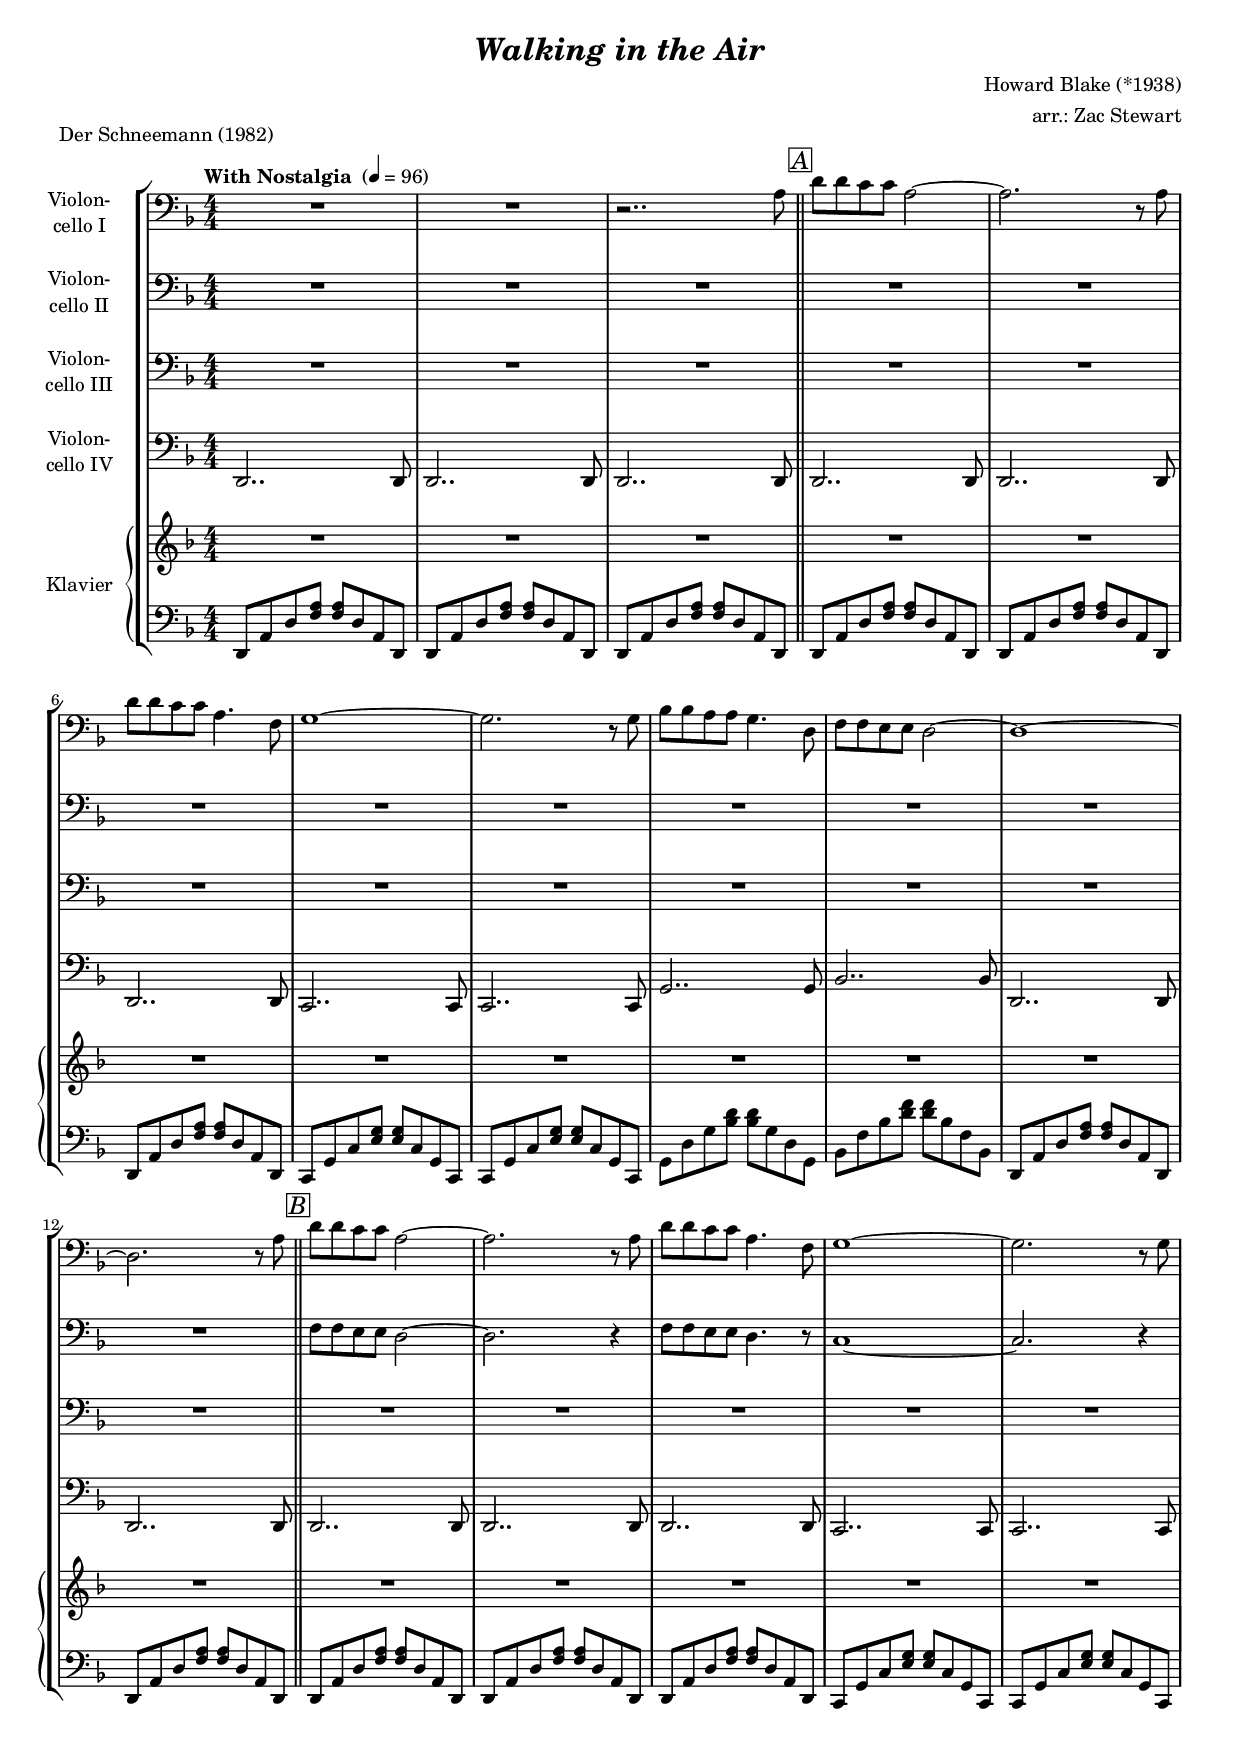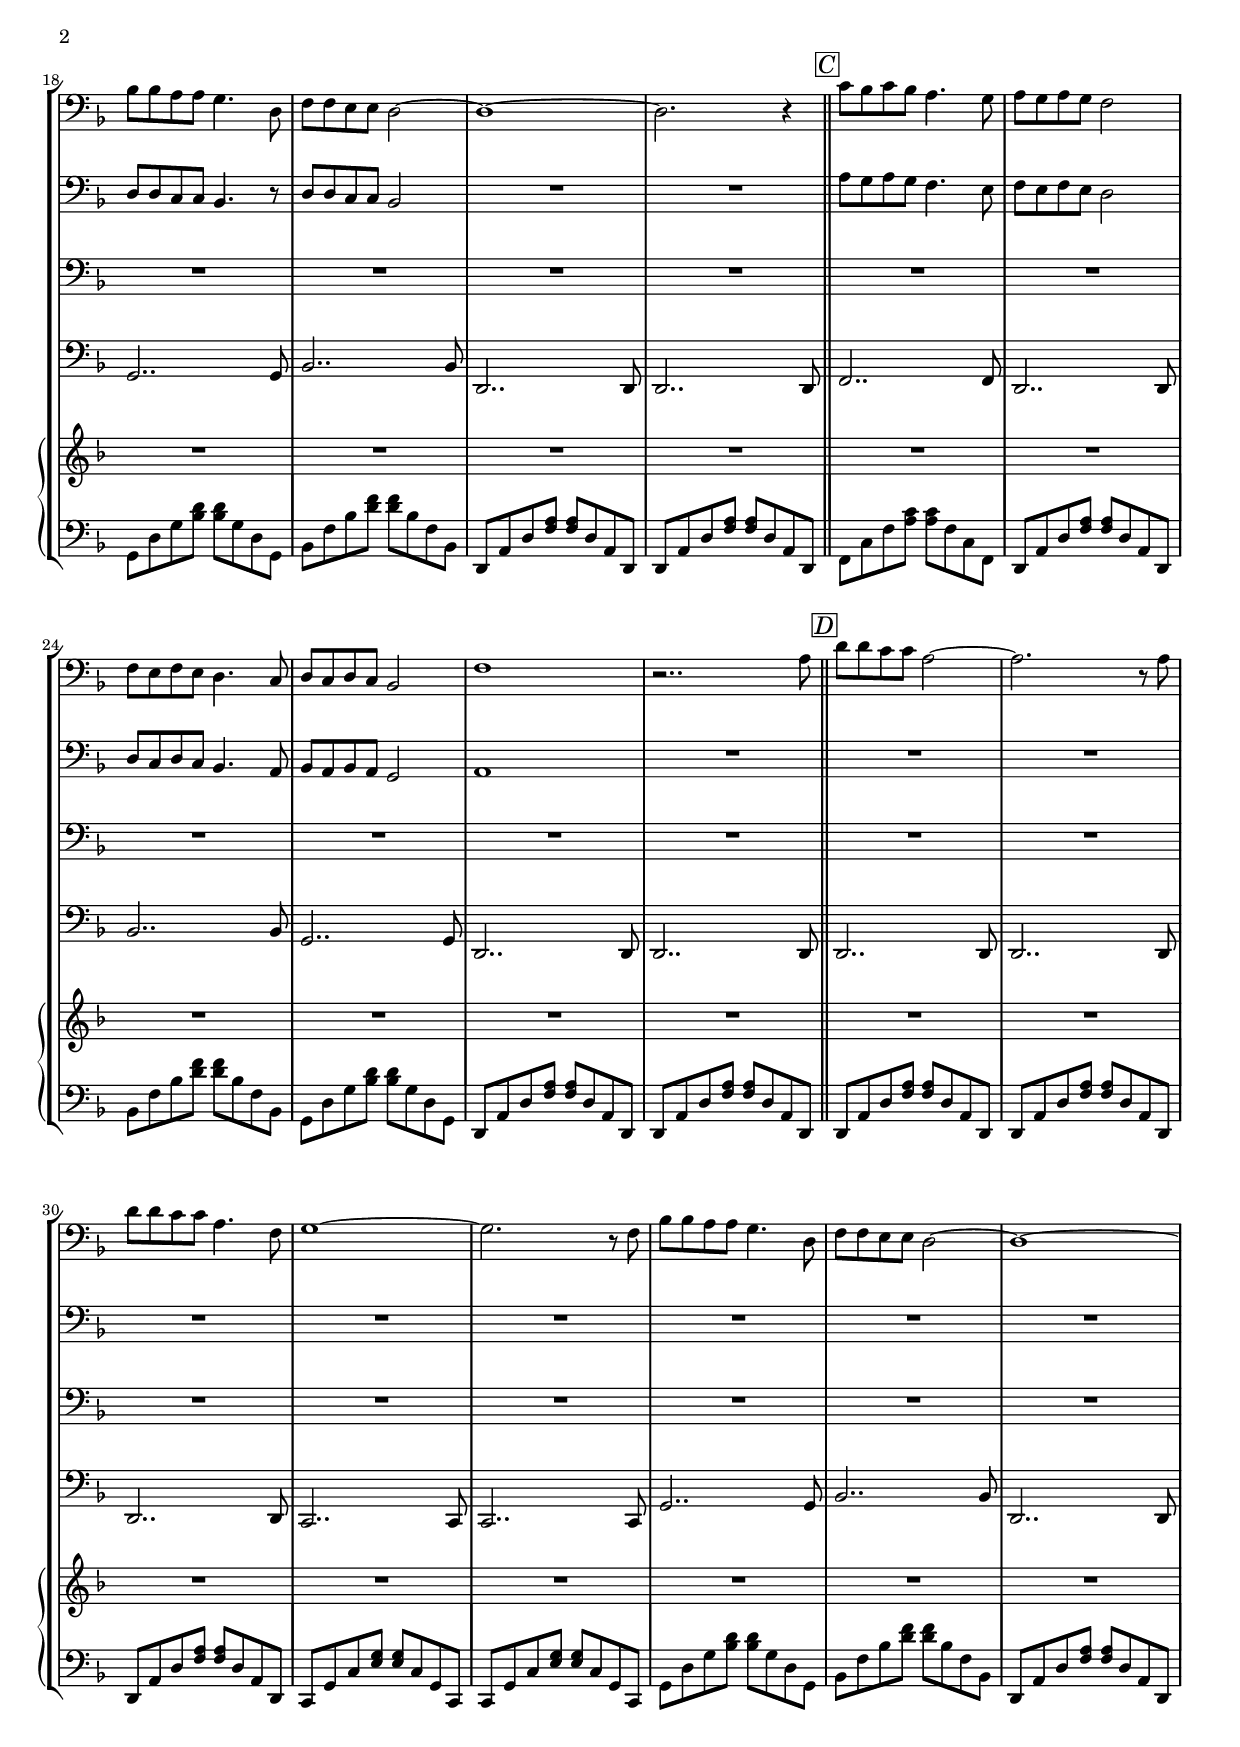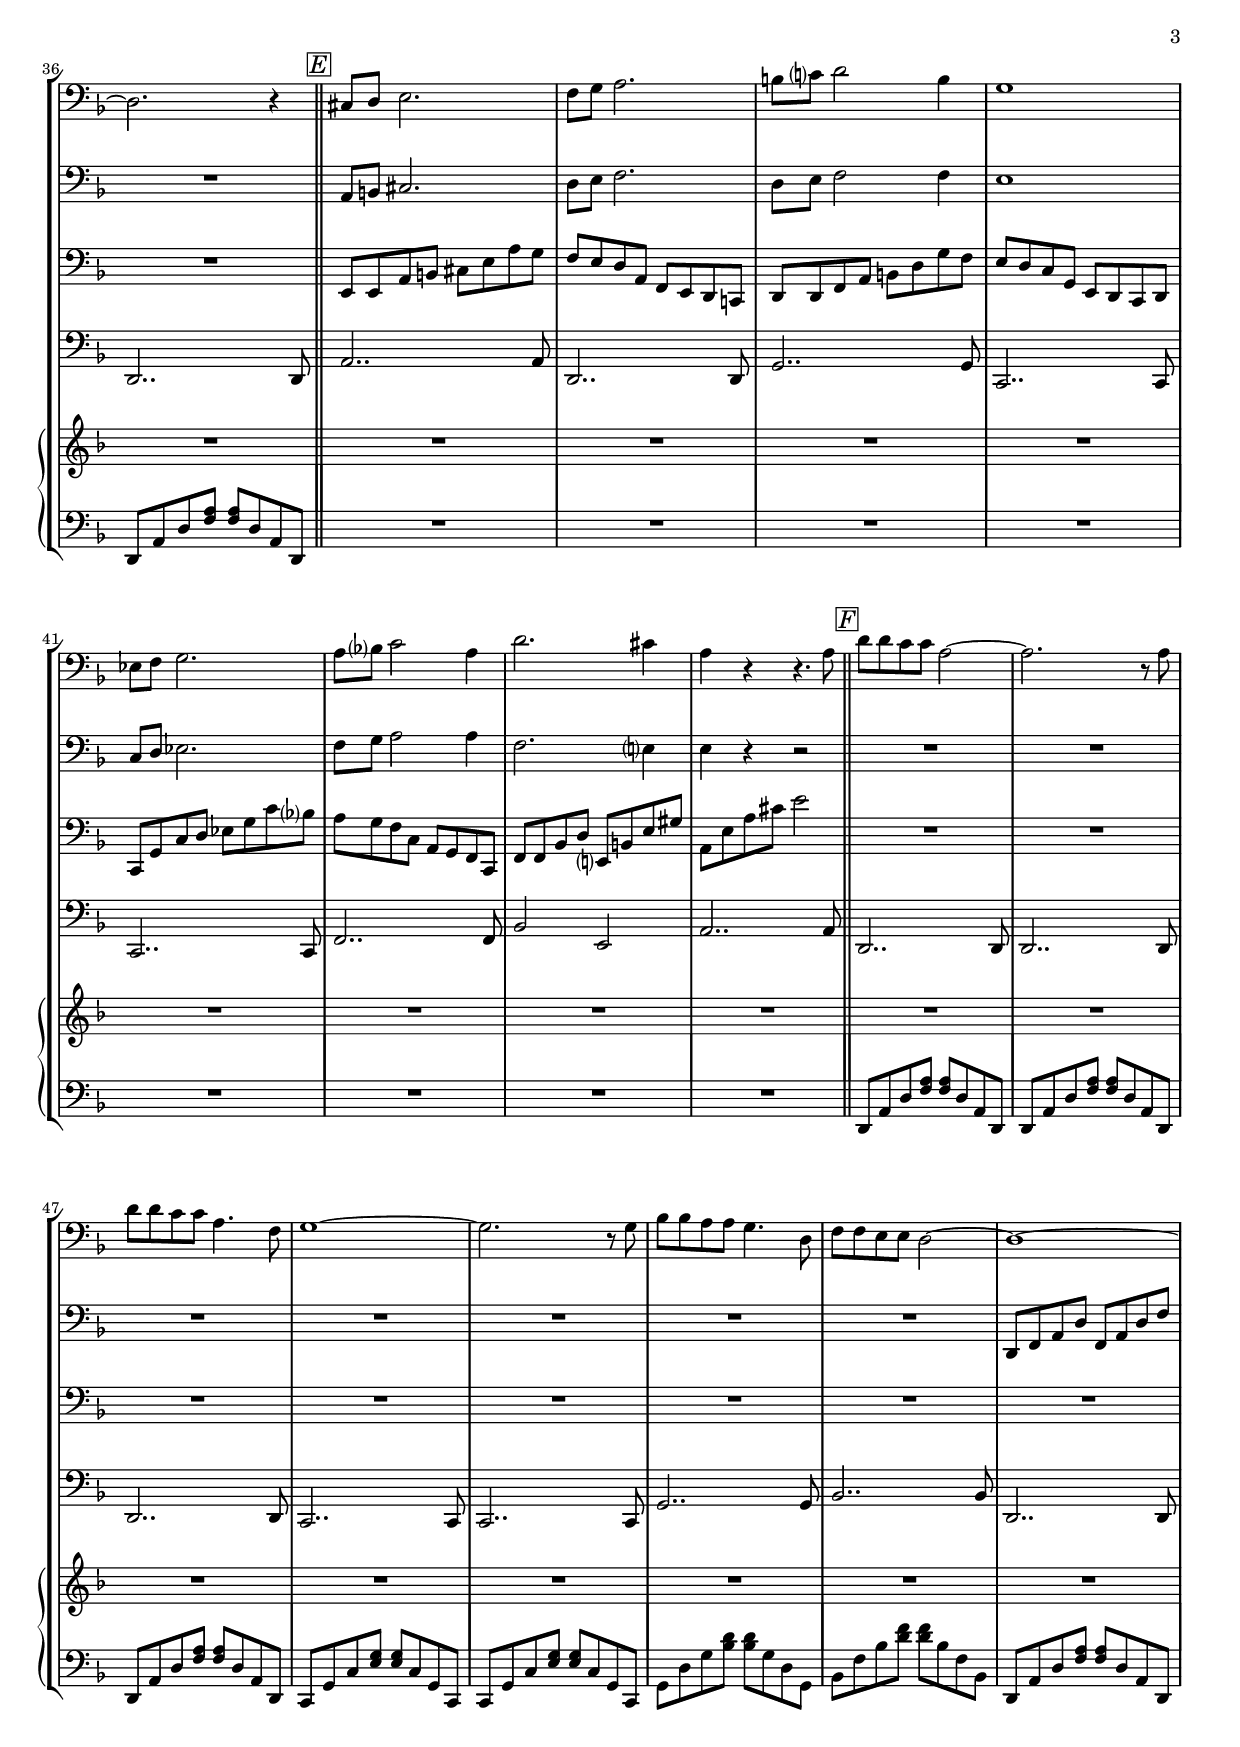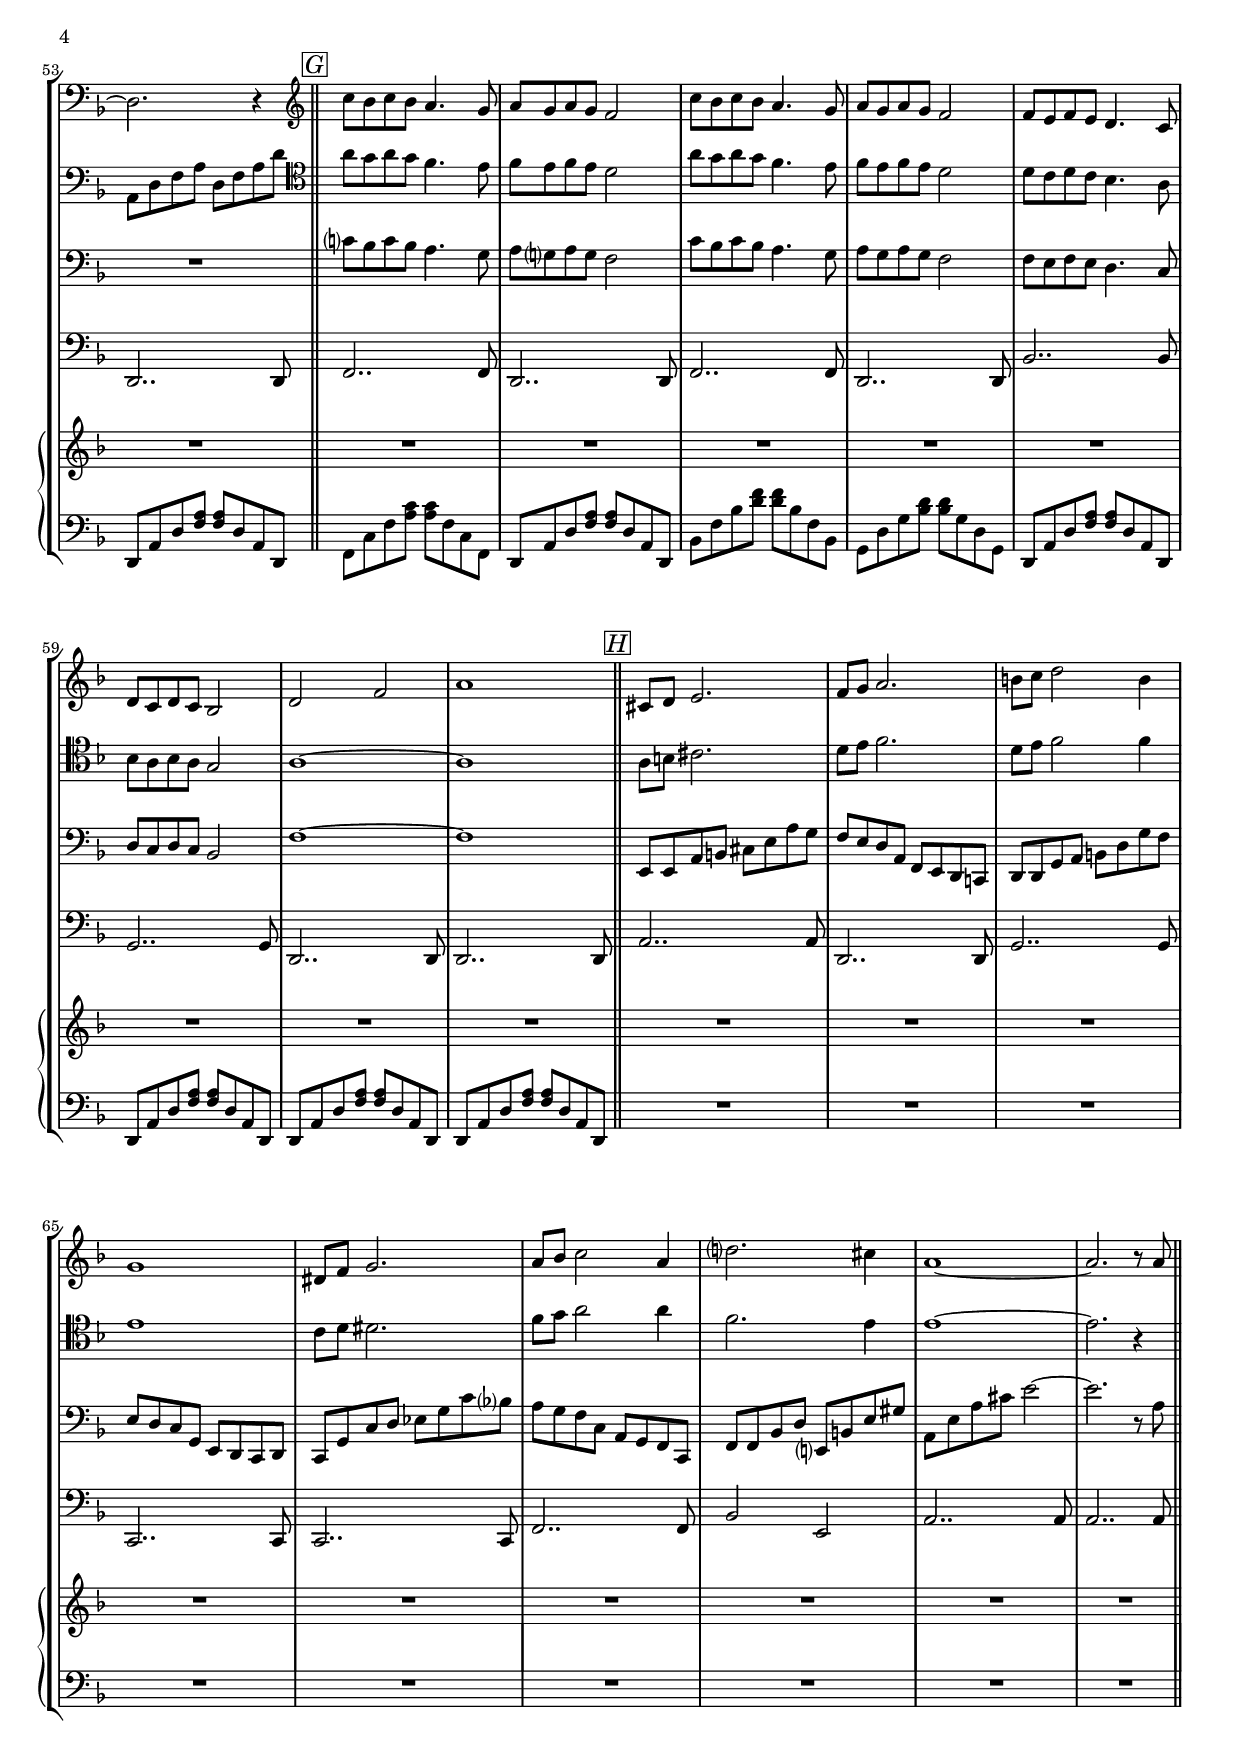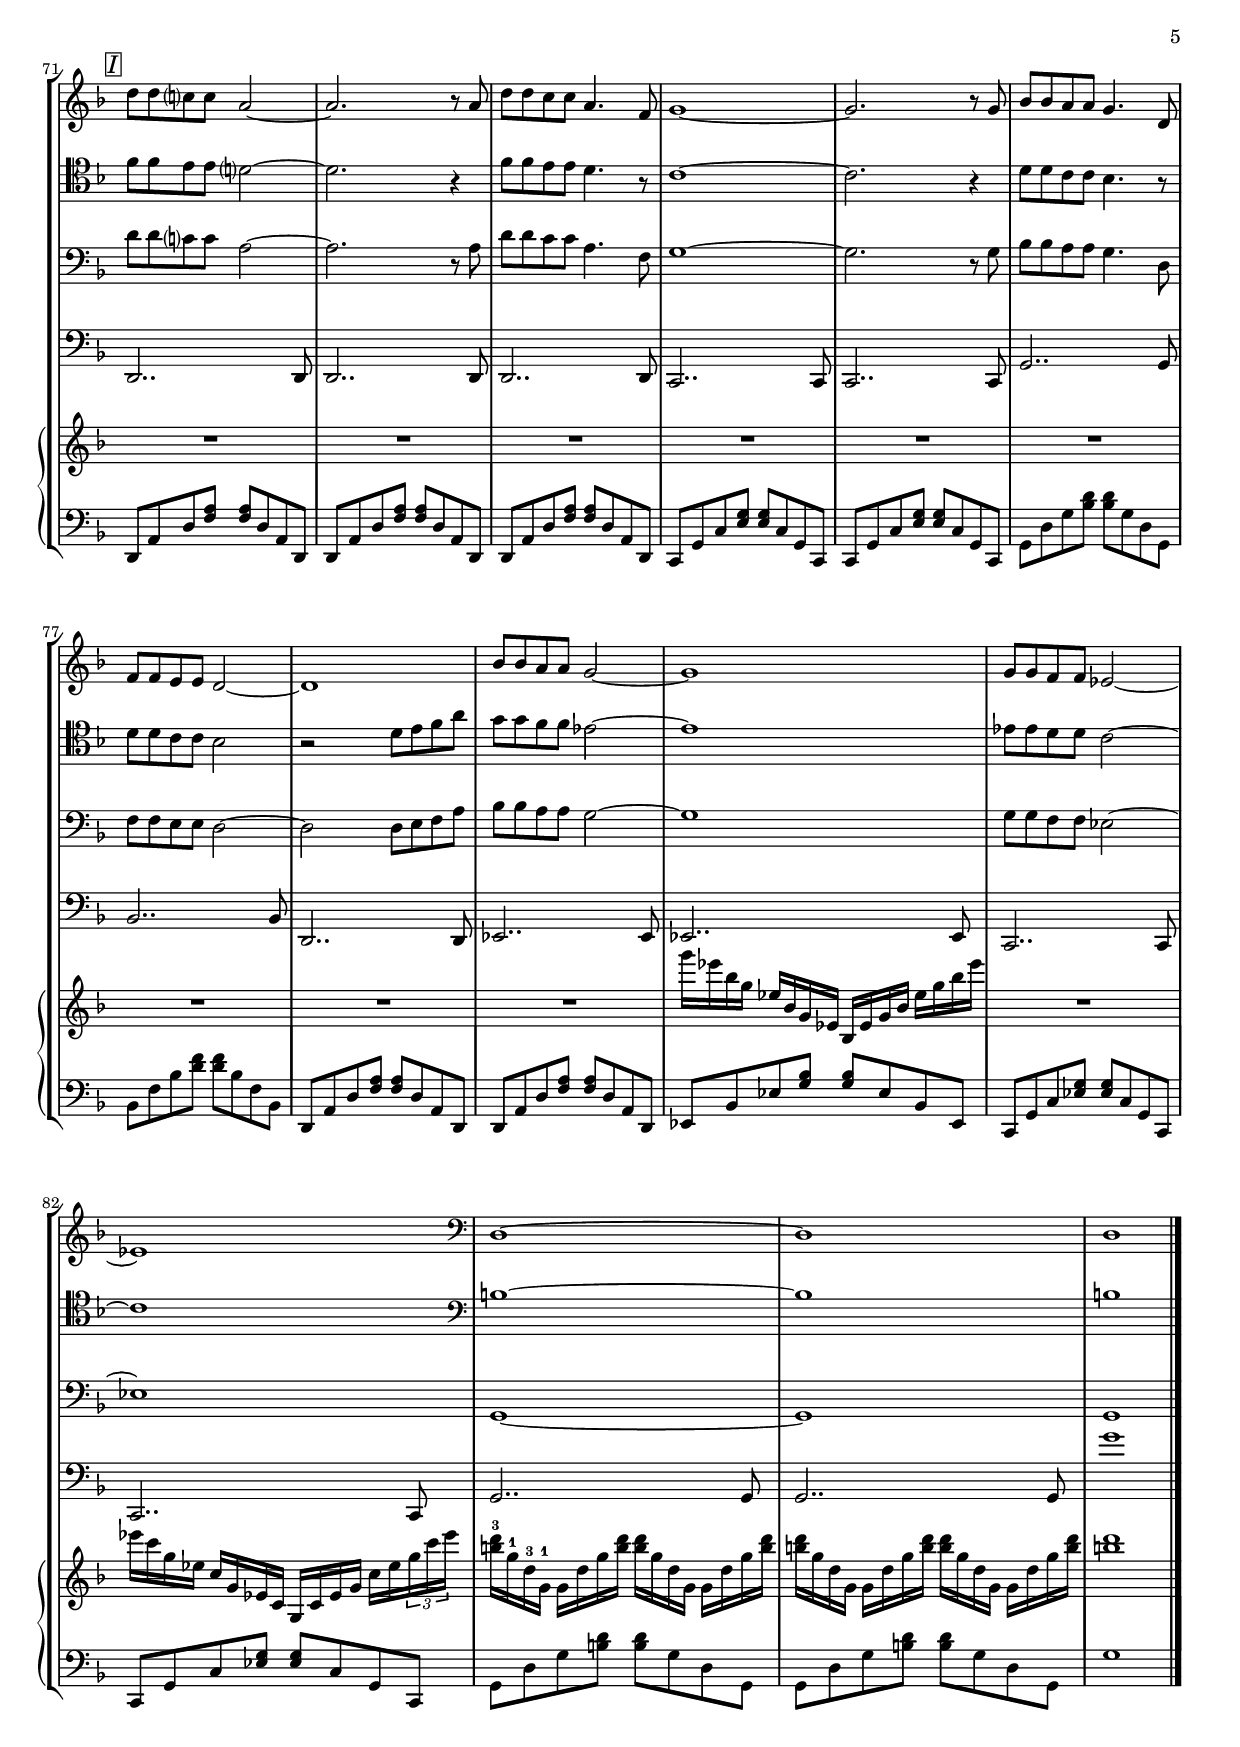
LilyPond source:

\version "2.18.2"
\include "deutsch.ly"
  
#(set-global-staff-size 17)

\header {
  title     = \markup \bold \italic "Walking in the Air"
  composer  = "Howard Blake (*1938)"
  arranger  = "arr.: Zac Stewart"
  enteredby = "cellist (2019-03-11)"
  piece     = "Der Schneemann (1982)"
}

voiceconsts = {
  \key d \minor
  \time 4/4
  \clef "bass"
  \numericTimeSignature
  \compressFullBarRests
  % Set default beaming for all staves
%  \set Timing.beamExceptions = #'()
%  \set Timing.baseMoment     = #(ly:make-moment 1 4)
%  \set Timing.beatStructure  = #'(1 1 1)
  \tempo "With Nostalgia " 4=96
}

micl = "clarinet"
mifl = "flute"
miob = "oboe"
mifh = "french horn"
misx = "tenor sax"
mist = "string ensemble 1"
%miba = "cello"
miba = "bassoon"
%mikl = "harpsichord"
mikl = "acoustic grand"

boxa = { \bar "||" \mark \markup \box \italic "A" }
boxb = { \bar "||" \mark \markup \box \italic "B" }
boxc = { \bar "||" \mark \markup \box \italic "C" }
boxd = { \bar "||" \mark \markup \box \italic "D" }
boxe = { \bar "||" \mark \markup \box \italic "E" }
boxf = { \bar "||" \mark \markup \box \italic "F" }
boxg = { \bar "||" \mark \markup \box \italic "G" }
boxh = { \bar "||" \mark \markup \box \italic "H" }
boxi = { \bar "||" \mark \markup \box \italic "I" }

va = \relative c' {
  \voiceconsts

  R1*2
  r2.. a8 \boxa
  d d c c a2~
  a2. r8 a
  d d c c a4. f8
  g1~
  g2. r8 g
  b b a a g4. d8

  f f e e d2~
  d1~
  d2. r8 a' \boxb
  d d c c a2~
  a2. r8 a
  d d c c a4. f8
  g1~
  g2. r8 g

  b b a a g4. d8
  f f e e d2~
  d1~
  d2. r4 \boxc
  c'8 b c b a4. g8
  a g a g f2
  f8 e f e d4. c8
  d c d c b2

  f'1
  r2.. a8 \boxd
  d d c c a2~
  a2. r8 a
  d d c c a4. f8
  g1~
  g2. r8 f
  b b a a g4. d8

  f f e e d2~
  d1~
  d2. r4 \boxe
  cis8 d e2.
  f8 g a2.
  h8 c? d2 h4
  g1
  es8 f g2.
  a8 b? c2 a4
  d2. cis4

  a r r4. a8 \boxf
  d d c c a2~
  a2. r8 a
  d d c c a4. f8
  g1~
  g2. r8 g
  b b a a g4. d8
  f f e e d2~

  d1~
  d2. r4 \boxg \clef "treble"
  c''8 b c b a4. g8
  a g a g f2
  c'8 b c b a4. g8
  a g a g f2
  f8 e f e d4. c8

  d c d c b2
  d f
  a1 \boxh
  cis,8 d e2.
  f8 g a2.
  h8 c d2 h4
  g1
  dis8 f g2.
  a8 b c2 a4
  d?2. cis4
  a1~

  a2. r8 a \boxi
  d d c? c a2~
  a2. r8 a
  d d c c a4. f8
  g1~
  g2. r8 g
  b b a a g4. d8
  f f e e d2~

  d1
  b'8 b a a g2~
  g1
  g8 g f f es2~
  es1 \clef "bass"
  d,~
  d
  d \bar "|."
}

vb = \relative c {
  \voiceconsts

  R1*3 \boxa
  R1*9 \boxb
  f8 f e e d2~
  d2. r4
  f8 f e e d4. r8
  c1~
  c2. r4
  d8 d c c b4. r8
  d8 d c c b2

  R1*2 \boxc
  a'8 g a g f4. e8
  f e f e d2
  d8 c d c b4. a8
  b a b a g2
  a1
  R \boxd
  R1*9 \boxe

  a8 h cis2.
  d8 e f2.
  d8 e f2 f4
  e1
  c8 d es2.
  f8 g a2 a4
  f2. e?4
  e r r2 \boxf
  R1*7

  d,8 f a d f, a d f
  a, d f a d, f a d \boxg \clef "tenor"
  a' g a g f4. e8
  f e f e d2
  a'8 g a g f4. e8
  f e f e d2

  d8 c d c b4. a8
  b a b a g2
  a1~
  a \boxh
  a8 h cis2.
  d8 e f2.
  d8 e f2 f4
  e1

  c8 d dis2.
  f8 g a2 a4
  f2. e4
  e1~
  e2. r4 \boxi
  f8 f e e d?2~
  d2. r4
  f8 f e e d4. r8
  c1~
  c2. r4

  d8 d c c b4. r8
  d8 d c c b2
  r d8 e f a
  g g f f es2~
  es1
  es8 es d d c2~
  c1 \clef "bass"
  h~
  h
  h \bar "|."
}

vc = \relative c, {
  \voiceconsts

  R1*3 \boxa
  R1*9 \boxb
  R1*9 \boxc
  R1*6 \boxd
  R1*9 \boxe
  e8 e a h cis e a g
  f e d a f e d c!

  d d f a h d g f
  e d c g e d c d
  c g' c d es g c b?
  a g f c a g f c

  f f b d e,? h' e gis
  a, e' a cis e2 \boxf
  R1*9 \boxg
  c?8 b c b a4. g8
  a g? a g f2
  c'8 b c b a4. g8

  a g a g f2
  f8 e f e d4. c8
  d c d c b2
  f'1~
  f \boxh
  e,8 e a h cis e a g
  f e d a f e d c!

  d d g a h d g f
  e d c g e d c d
  c g' c d es g c b?
  a g f c a g f c

  f f b d e,? h' e gis
  a, e' a cis e2~
  e2. r8 a, \boxi
  d d c? c a2~
  a2. r8 a
  d d c c a4. f8
  g1~

  g2. r8 g
  b b a a g4. d8
  f f e e d2~
  d d8 e f a
  b b a a g2~
  g1
  g8 g f f es2~
  es1
  g,~

  g
  g \bar "|."
}

vd = \relative c, {
  \voiceconsts

  d2.. d8
  d2.. d8
  d2.. d8 \boxa
  d2.. d8
  d2.. d8
  d2.. d8
  c2.. c8
  c2.. c8
  g'2.. g8

  b2.. b8
  d,2.. d8
  d2.. d8 \boxb
  d2.. d8
  d2.. d8
  d2.. d8
  c2.. c8
  c2.. c8
  g'2.. g8

  b2.. b8
  d,2.. d8
  d2.. d8 \boxc
  f2.. f8
  d2.. d8
  b'2.. b8
  g2.. g8
  d2.. d8
  d2.. d8 \boxd

  d2.. d8
  d2.. d8
  d2.. d8
  c2.. c8
  c2.. c8
  g'2.. g8
  b2.. b8
  d,2.. d8
  d2.. d8 \boxe

  a'2.. a8
  d,2.. d8
  g2.. g8
  c,2.. c8
  c2.. c8
  f2.. f8
  b2 e,
  a2.. a8 \boxf
  d,2.. d8

  d2.. d8
  d2.. d8
  c2.. c8
  c2.. c8
  g'2.. g8
  b2.. b8
  d,2.. d8
  d2.. d8 \boxg
  f2.. f8

  d2.. d8
  f2.. f8
  d2.. d8
  b'2.. b8
  g2.. g8
  d2.. d8
  d2.. d8 \boxh
  a'2.. a8
  d,2.. d8

  g2.. g8
  c,2.. c8
  c2.. c8
  f2.. f8
  b2 e,
  a2.. a8
  a2.. a8 \boxi
  d,2.. d8
  d2.. d8

  d2.. d8
  c2.. c8
  c2.. c8
  g'2.. g8
  b2.. b8
  d,2.. d8
  es2.. es8
  es2.. es8
  c2.. c8

  c2.. c8
  g'2.. g8
  g2.. g8
  g''1 \bar "|."
}

ve = \relative c'''' {
  \voiceconsts
  \clef "treble"

  R1*3 \boxa
  R1*9 \boxb
  R1*9 \boxc
  R1*6 \boxd
  R1*9 \boxe
  R1*8 \boxf
  R1*9 \boxg
  R1*8 \boxh
  R1*9 \boxi
  R1*9
  g16 es b g es b g es b es g b es g b es
  R1

  es16 c g es c g es c g c es g c es \tuplet 3/2 8 { g c es }
  <h-3 d> g-1 d-3 g,-1 g d' g <h d> <h d> g d g, g d' g <h d>

  <h d> g d g, g d' g <h d> <h d> g d g, g d' g <h d>
  <h d>1 \bar "|."
}

vf = \relative c, {
  \voiceconsts

  d8 a' d <f a> <f a> d a d,
  d a' d <f a> <f a> d a d,
  d a' d <f a> <f a> d a d, \boxa
  d a' d <f a> <f a> d a d,
  d a' d <f a> <f a> d a d,

  d a' d <f a> <f a> d a d,
  c g' c <e g> <e g> c g c,
  c g' c <e g> <e g> c g c,
  g' d' g <b d> <b d> g d g,
  b f' b <d f> <d f> b f b,
  
  d, a' d <f a> <f a> d a d,
  d a' d <f a> <f a> d a d, \boxb
  d a' d <f a> <f a> d a d,
  d a' d <f a> <f a> d a d,
  d a' d <f a> <f a> d a d,

  c g' c <e g> <e g> c g c,
  c g' c <e g> <e g> c g c,
  g' d' g <b d> <b d> g d g,
  b f' b <d f> <d f> b f b,
  d, a' d <f a> <f a> d a d,
  d a' d <f a> <f a> d a d, \boxc

  f c' f <a c> <a c> f c f,
  d a' d <f a> <f a> d a d,
  b' f' b <d f> <d f> b f b,
  g d' g <b d> <b d> g d g,
  
  d a' d <f a> <f a> d a d,
  d a' d <f a> <f a> d a d, \boxd
  d a' d <f a> <f a> d a d,
  d a' d <f a> <f a> d a d,
  d a' d <f a> <f a> d a d,

  c g' c <e g> <e g> c g c,
  c g' c <e g> <e g> c g c,
  g' d' g <b d> <b d> g d g,
  b f' b <d f> <d f> b f b,
  d, a' d <f a> <f a> d a d,

  d a' d <f a> <f a> d a d, \boxe
  R1*8 \boxf
  d8 a' d <f a> <f a> d a d,
  d a' d <f a> <f a> d a d,
  d a' d <f a> <f a> d a d,

  c g' c <e g> <e g> c g c,
  c g' c <e g> <e g> c g c,
  g' d' g <b d> <b d> g d g,
  b f' b <d f> <d f> b f b,
  d, a' d <f a> <f a> d a d,
  
  d a' d <f a> <f a> d a d, \boxg
  f c' f <a c> <a c> f c f,
  d a' d <f a> <f a> d a d,
  b' f' b <d f> <d f> b f b,
  g d' g <b d> <b d> g d g,

  d a' d <f a> <f a> d a d,
  d a' d <f a> <f a> d a d,
  d a' d <f a> <f a> d a d,
  d a' d <f a> <f a> d a d, \boxh
  R1*9 \boxi
  
  d8 a' d <f a> <f a> d a d,
  d a' d <f a> <f a> d a d,
  d a' d <f a> <f a> d a d,
  c g' c <e g> <e g> c g c,
  c g' c <e g> <e g> c g c,

  g' d' g <b d> <b d> g d g,
  b f' b <d f> <d f> b f b,
  d, a' d <f a> <f a> d a d,
  d a' d <f a> <f a> d a d,

  es b' es <g b> <g b> es b es,
  c g' c <es g> <es g> c g c,

  c g' c <es g> <es g> c g c,
  g' d' g <h d> <h d> g d g,
  
  g d' g <h d> <h d> g d g,
  g'1 \bar "|."
}


music = \new StaffGroup <<
      \new Staff {
	\set Staff.midiInstrument = \miba
	\set Staff.instrumentName = \markup \center-column { "Violon-" "cello I" }
	\transpose d d { \va }
      }

      \new Staff {
	\set Staff.midiInstrument = \miba
	\set Staff.instrumentName = \markup \center-column { "Violon-" "cello II" }
	\transpose d d { \vb }
      }

      \new Staff {
	\set Staff.midiInstrument = \miba
	\set Staff.instrumentName = \markup \center-column { "Violon-" "cello III" }
	\transpose d d { \vc }
      }

      \new Staff {
	\set Staff.midiInstrument = \miba
	\set Staff.instrumentName = \markup \center-column { "Violon-" "cello IV" }
	\transpose d d { \vd }
      }

      \new PianoStaff <<
        \set PianoStaff.instrumentName = \markup \center-column { "Klavier" }
        \set PianoStaff.midiInstrument = \mikl
        \new Staff {
          \transpose d d { \ve }
        }
	
        \new Staff {
          \transpose d d { \vf }
        }
        >>
>>

\book {
  \score {
    \music
    \layout {}
  }

  \score {
    \unfoldRepeats \music

    \midi {
      \context {
        \Score
      }
    }
  }
}
